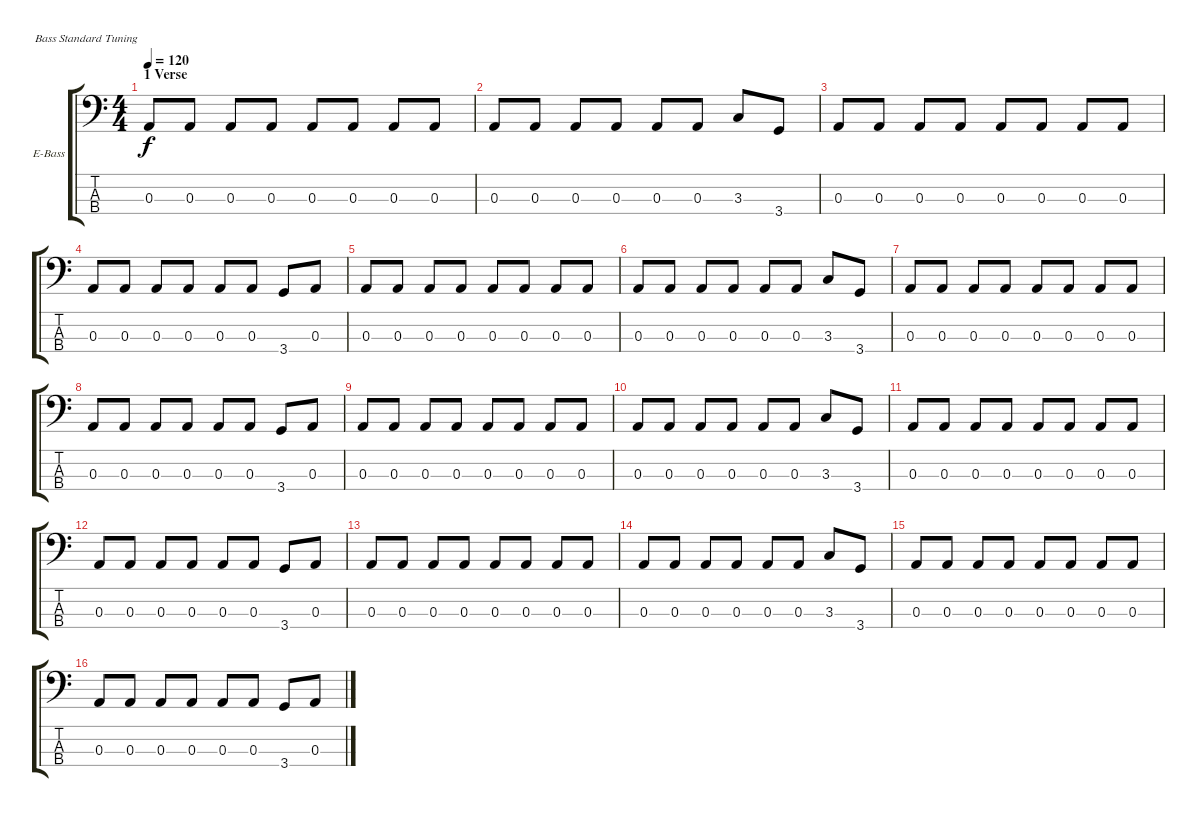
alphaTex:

\bracketExtendMode groupsimilarinstruments
\firstSystemTrackNameOrientation horizontal
\otherSystemsTrackNameOrientation horizontal
\track ("Bass" "E-Bass") {instrument electricbassfinger}
\staff {score tabs}
\tuning (G2 D2 A1 E1)
\ts (4 4)
\section ("" "1 Verse")
\tempo 120
\clef f4
\ks c
0.3.8{dy f} 0.3.8 0.3.8 0.3.8 0.3.8 0.3.8 0.3.8 0.3.8 |
0.3.8 0.3.8 0.3.8 0.3.8 0.3.8 0.3.8 3.3.8 3.4.8 |
0.3.8 0.3.8 0.3.8 0.3.8 0.3.8 0.3.8 0.3.8 0.3.8 |
0.3.8 0.3.8 0.3.8 0.3.8 0.3.8 0.3.8 3.4.8 0.3.8 |
0.3.8 0.3.8 0.3.8 0.3.8 0.3.8 0.3.8 0.3.8 0.3.8 |
0.3.8 0.3.8 0.3.8 0.3.8 0.3.8 0.3.8 3.3.8 3.4.8 |
0.3.8 0.3.8 0.3.8 0.3.8 0.3.8 0.3.8 0.3.8 0.3.8 |
0.3.8 0.3.8 0.3.8 0.3.8 0.3.8 0.3.8 3.4.8 0.3.8 |
0.3.8 0.3.8 0.3.8 0.3.8 0.3.8 0.3.8 0.3.8 0.3.8 |
0.3.8 0.3.8 0.3.8 0.3.8 0.3.8 0.3.8 3.3.8 3.4.8 |
0.3.8 0.3.8 0.3.8 0.3.8 0.3.8 0.3.8 0.3.8 0.3.8 |
0.3.8 0.3.8 0.3.8 0.3.8 0.3.8 0.3.8 3.4.8 0.3.8 |
0.3.8 0.3.8 0.3.8 0.3.8 0.3.8 0.3.8 0.3.8 0.3.8 |
0.3.8 0.3.8 0.3.8 0.3.8 0.3.8 0.3.8 3.3.8 3.4.8 |
0.3.8 0.3.8 0.3.8 0.3.8 0.3.8 0.3.8 0.3.8 0.3.8 |
0.3.8 0.3.8 0.3.8 0.3.8 0.3.8 0.3.8 3.4.8 0.3.8
